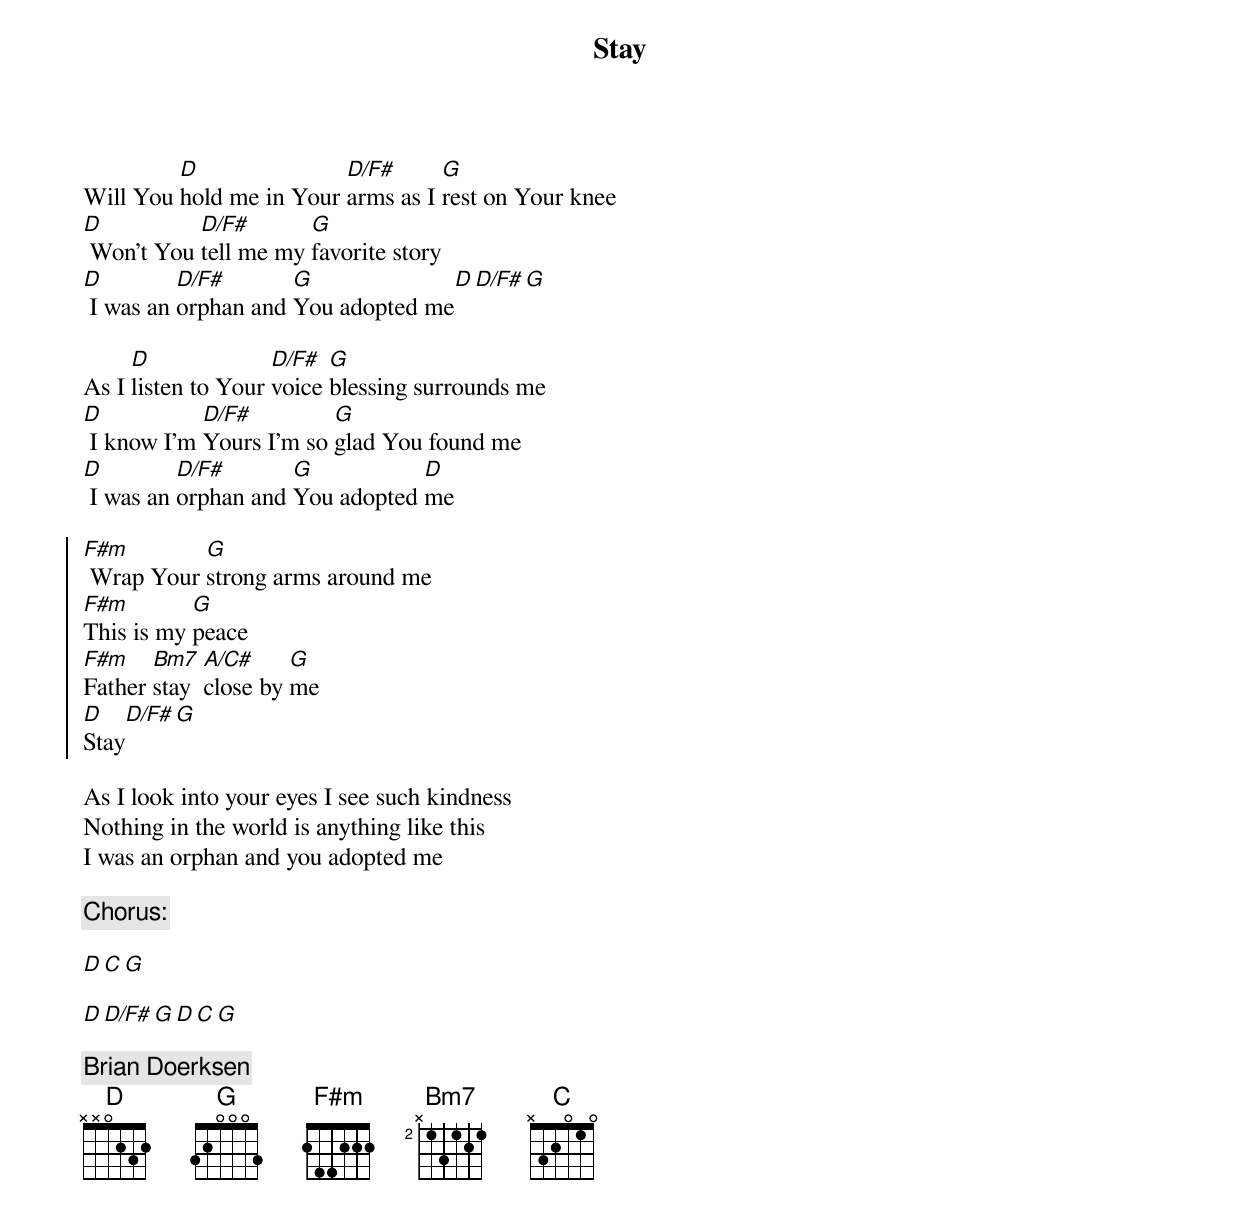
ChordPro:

{title:Stay}
Will You [D]hold me in Your [D/F#]arms as I [G]rest on Your knee
[D] Won't You [D/F#]tell me my [G]favorite story
[D] I was an [D/F#]orphan and [G]You adopted me[D][D/F#][G]

As I [D]listen to Your [D/F#]voice [G]blessing surrounds me
[D] I know I'm [D/F#]Yours I'm so [G]glad You found me
[D] I was an [D/F#]orphan and [G]You adopted [D]me

{start_of_chorus}
[F#m] Wrap Your [G]strong arms around me
[F#m]This is my [G]peace
[F#m]Father [Bm7]stay  [A/C#]close by [G]me
[D]Stay[D/F#][G]
{end_of_chorus}

As I look into your eyes I see such kindness
Nothing in the world is anything like this
I was an orphan and you adopted me

{comment:Chorus:}

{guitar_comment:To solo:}
[D][C][G]

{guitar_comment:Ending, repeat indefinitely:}
[D][D/F#][G][D][C][G]

{comment:Brian Doerksen}
